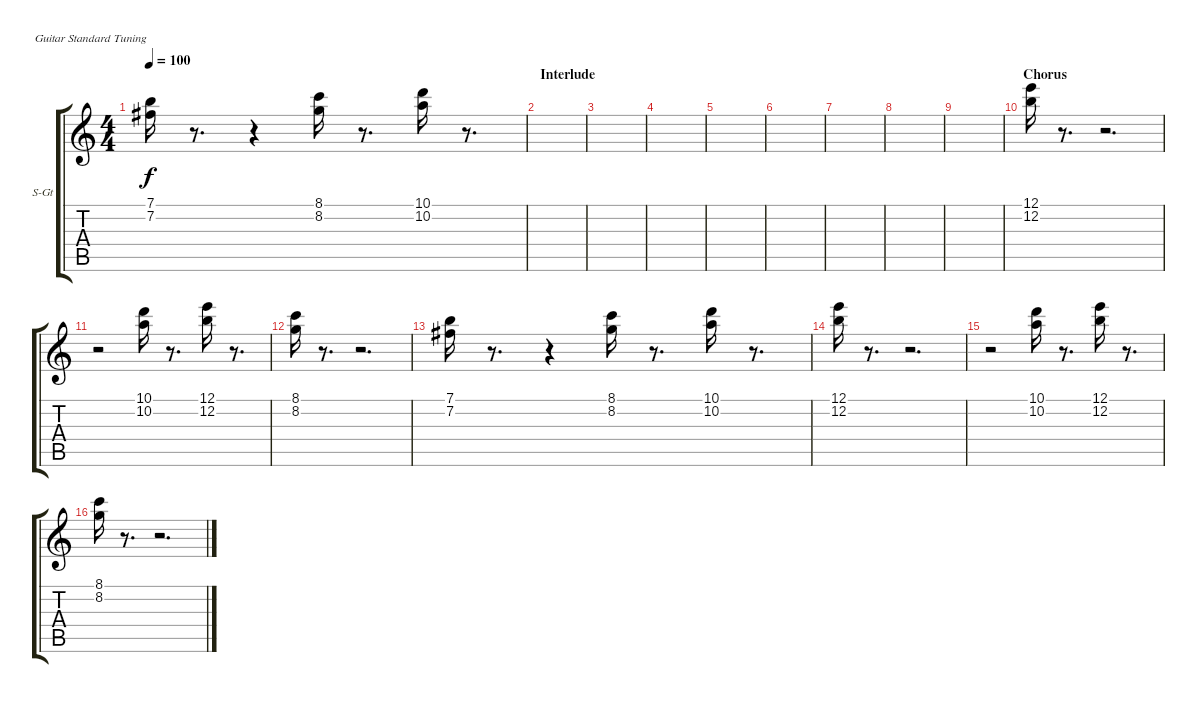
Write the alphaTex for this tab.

\bracketExtendMode groupsimilarinstruments
\firstSystemTrackNameOrientation horizontal
\otherSystemsTrackNameOrientation horizontal
\track ("Strings low" "S-Gt") {instrument acousticguitarsteel}
\staff {score tabs}
\tuning (E4 B3 G3 D3 A2 E2)
\ts (4 4)
\tempo 100
\clef g2
\ks c
(7.2 7.1).16{dy f} r.8{d} r.4 (8.2 8.1).16 r.8{d} (10.1 10.2).16 r.8{d} |
\section ("" "Interlude")
|
|
|
|
|
|
|
|
\section ("" "Chorus")
(12.1 12.2).16 r.8{d} r.2{d} |
r.2 (10.1 10.2).16 r.8{d} (12.1 12.2).16 r.8{d} |
(8.1 8.2).16 r.8{d} r.2{d} |
(7.2 7.1).16 r.8{d} r.4 (8.2 8.1).16 r.8{d} (10.1 10.2).16 r.8{d} |
(12.1 12.2).16 r.8{d} r.2{d} |
r.2 (10.1 10.2).16 r.8{d} (12.1 12.2).16 r.8{d} |
(8.1 8.2).16 r.8{d} r.2{d}
